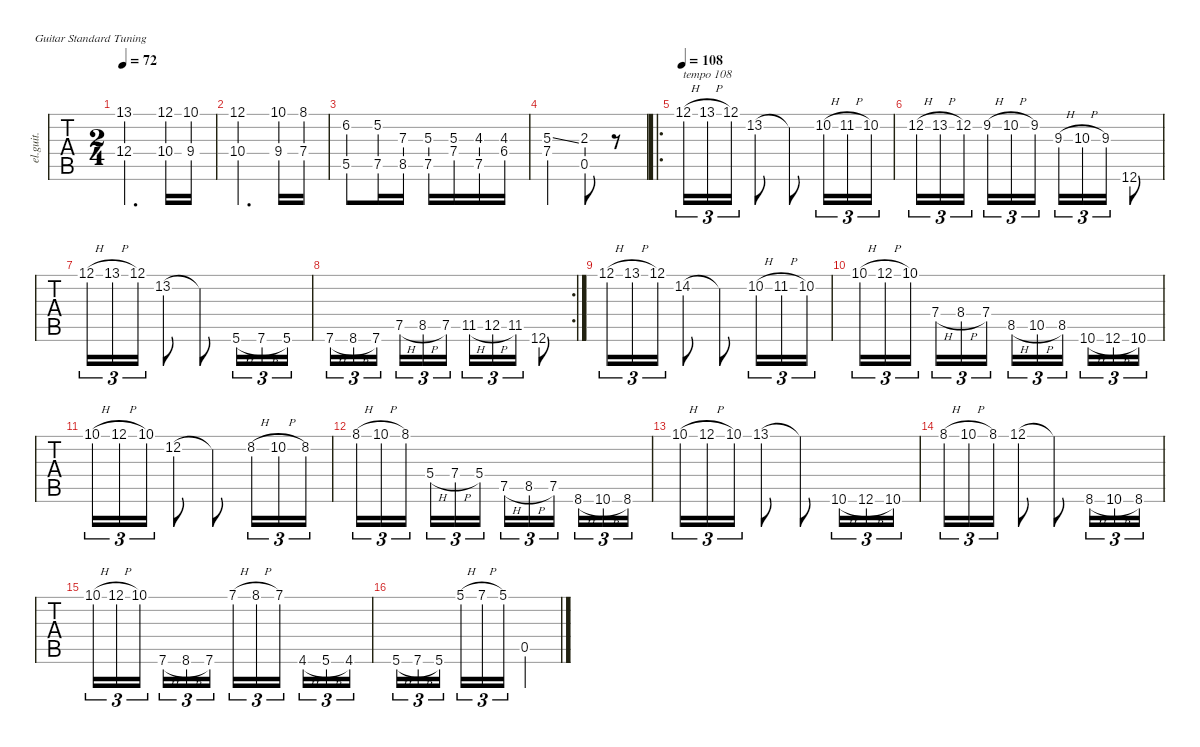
\defaultSystemsLayout 4
\hideDynamics
\bracketExtendMode nobrackets
\otherSystemsTrackNameOrientation horizontal
\track ("Guitar" "el.guit.") {instrument electricguitarclean}
\staff {tabs}
\tuning (E4 B3 G3 D3 A2 E2)
\ts (2 4)
\tempo 72
\clef g2
\ks c
(13.1 12.4).4{d dy f beam Down} (12.1 10.4).16{beam Down} (10.1 9.4).16{beam Down} |
(12.1 10.4).4{d beam Down} (10.1 9.4).16{beam Down} (8.1 7.4).16{beam Down} |
(6.2 5.5).8{beam Up} (5.2 7.5).16{beam Up} (7.3 8.5).16{beam Up} (5.3 7.5).16{beam Up} (5.3 7.4).16{beam Up} (4.3 7.5).16{beam Up} (4.3 6.4{acc #}).16{beam Up} |
(5.3{ss} 7.4).4{beam Down} (2.3 0.5).8{beam Up} r.8{beam Up} |
\ro
\tempo 108
12.1{h}.16{tu (3 2) txt "tempo 108" beam Down} 13.1{h}.16{tu (3 2) beam Down} 12.1.16{tu (3 2) beam Down} 13.2.8{beam Down} 13.2{t}.8{beam Down} 10.2{h}.16{tu (3 2) beam Down} 11.2{h acc #}.16{tu (3 2) beam Down} 10.2.16{tu (3 2) beam Down} |
12.2{h}.16{tu (3 2) beam Down} 13.2{h}.16{tu (3 2) beam Down} 12.2.16{tu (3 2) beam Down} 9.2{h acc #}.16{tu (3 2) beam Down} 10.2{h}.16{tu (3 2) beam Down} 9.2{acc #}.16{tu (3 2) beam Down} 9.3{h}.16{tu (3 2) beam Down} 10.3{h}.16{tu (3 2) beam Down} 9.3.16{tu (3 2) beam Down} 12.6.8{beam Up} |
12.1{h}.16{tu (3 2) beam Down} 13.1{h}.16{tu (3 2) beam Down} 12.1.16{tu (3 2) beam Down} 13.2.8{beam Down} 13.2{t}.8{beam Down} 5.6{h}.16{tu (3 2) beam Up} 7.6{h}.16{tu (3 2) beam Up} 5.6.16{tu (3 2) beam Up} |
\rc 2
7.6{h}.16{tu (3 2) beam Up} 8.6{h}.16{tu (3 2) beam Up} 7.6.16{tu (3 2) beam Up} 7.5{h}.16{tu (3 2) beam Up} 8.5{h}.16{tu (3 2) beam Up} 7.5.16{tu (3 2) beam Up} 11.5{h acc #}.16{tu (3 2) beam Up} 12.5{h}.16{tu (3 2) beam Up} 11.5{acc #}.16{tu (3 2) beam Up} 12.6.8{beam Up} |
12.1{h}.16{tu (3 2) beam Down} 13.1{h}.16{tu (3 2) beam Down} 12.1.16{tu (3 2) beam Down} 14.2{acc #}.8{beam Down} 14.2{t acc #}.8{beam Down} 10.2{h}.16{tu (3 2) beam Down} 11.2{h acc #}.16{tu (3 2) beam Down} 10.2.16{tu (3 2) beam Down} |
10.1{h}.16{tu (3 2) beam Down} 12.1{h}.16{tu (3 2) beam Down} 10.1.16{tu (3 2) beam Down} 7.4{h}.16{tu (3 2) beam Up} 8.4{h acc #}.16{tu (3 2) beam Up} 7.4.16{tu (3 2) beam Up} 8.5{h}.16{tu (3 2) beam Up} 10.5{h}.16{tu (3 2) beam Up} 8.5.16{tu (3 2) beam Up} 10.6{h}.16{tu (3 2) beam Up} 12.6{h}.16{tu (3 2) beam Up} 10.6.16{tu (3 2) beam Up} |
10.1{h}.16{tu (3 2) beam Down} 12.1{h}.16{tu (3 2) beam Down} 10.1.16{tu (3 2) beam Down} 12.2.8{beam Down} 12.2{t}.8{beam Down} 8.2{h}.16{tu (3 2) beam Down} 10.2{h}.16{tu (3 2) beam Down} 8.2.16{tu (3 2) beam Down} |
8.1{h}.16{tu (3 2) beam Down} 10.1{h}.16{tu (3 2) beam Down} 8.1.16{tu (3 2) beam Down} 5.4{h}.16{tu (3 2) beam Up} 7.4{h}.16{tu (3 2) beam Up} 5.4.16{tu (3 2) beam Up} 7.5{h}.16{tu (3 2) beam Up} 8.5{h}.16{tu (3 2) beam Up} 7.5.16{tu (3 2) beam Up} 8.6{h}.16{tu (3 2) beam Up} 10.6{h}.16{tu (3 2) beam Up} 8.6.16{tu (3 2) beam Up} |
10.1{h}.16{tu (3 2) beam Down} 12.1{h}.16{tu (3 2) beam Down} 10.1.16{tu (3 2) beam Down} 13.1.8{beam Down} 13.1{t}.8{beam Down} 10.6{h}.16{tu (3 2) beam Up} 12.6{h}.16{tu (3 2) beam Up} 10.6.16{tu (3 2) beam Up} |
8.1{h}.16{tu (3 2) beam Down} 10.1{h}.16{tu (3 2) beam Down} 8.1.16{tu (3 2) beam Down} 12.1.8{beam Down} 12.1{t}.8{beam Down} 8.6{h}.16{tu (3 2) beam Up} 10.6{h}.16{tu (3 2) beam Up} 8.6.16{tu (3 2) beam Up} |
10.1{h}.16{tu (3 2) beam Down} 12.1{h}.16{tu (3 2) beam Down} 10.1.16{tu (3 2) beam Down} 7.6{h}.16{tu (3 2) beam Up} 8.6{h}.16{tu (3 2) beam Up} 7.6.16{tu (3 2) beam Up} 7.1{h}.16{tu (3 2) beam Down} 8.1{h}.16{tu (3 2) beam Down} 7.1.16{tu (3 2) beam Down} 4.6{h acc #}.16{tu (3 2) beam Up} 5.6{h}.16{tu (3 2) beam Up} 4.6{acc #}.16{tu (3 2) beam Up} |
5.6{h}.16{tu (3 2) beam Up} 7.6{h}.16{tu (3 2) beam Up} 5.6.16{tu (3 2) beam Up} 5.1{h}.16{tu (3 2) beam Down} 7.1{h}.16{tu (3 2) beam Down} 5.1.16{tu (3 2) beam Down} 0.5.4{beam Up}
